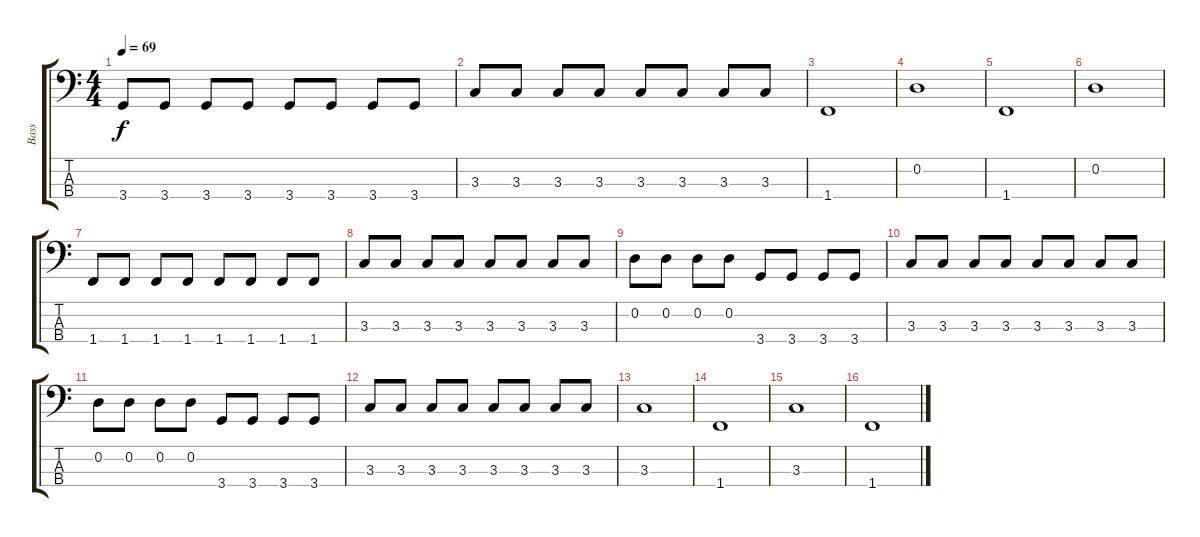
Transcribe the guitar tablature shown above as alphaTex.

\track ("Bass" "Bass") {instrument acousticbass}
\staff {score tabs}
\tuning (G2 D2 A1 E1) {hide}
\ts (4 4)
\tempo 69
\clef f4
\ks c
3.4.8{dy f} 3.4.8 3.4.8 3.4.8 3.4.8 3.4.8 3.4.8 3.4.8 |
3.3.8 3.3.8 3.3.8 3.3.8 3.3.8 3.3.8 3.3.8 3.3.8 |
1.4.1 |
0.2.1 |
1.4.1 |
0.2.1 |
1.4.8 1.4.8 1.4.8 1.4.8 1.4.8 1.4.8 1.4.8 1.4.8 |
3.3.8 3.3.8 3.3.8 3.3.8 3.3.8 3.3.8 3.3.8 3.3.8 |
0.2.8 0.2.8 0.2.8 0.2.8 3.4.8 3.4.8 3.4.8 3.4.8 |
3.3.8 3.3.8 3.3.8 3.3.8 3.3.8 3.3.8 3.3.8 3.3.8 |
0.2.8 0.2.8 0.2.8 0.2.8 3.4.8 3.4.8 3.4.8 3.4.8 |
3.3.8 3.3.8 3.3.8 3.3.8 3.3.8 3.3.8 3.3.8 3.3.8 |
3.3.1 |
1.4.1 |
3.3.1 |
1.4.1
